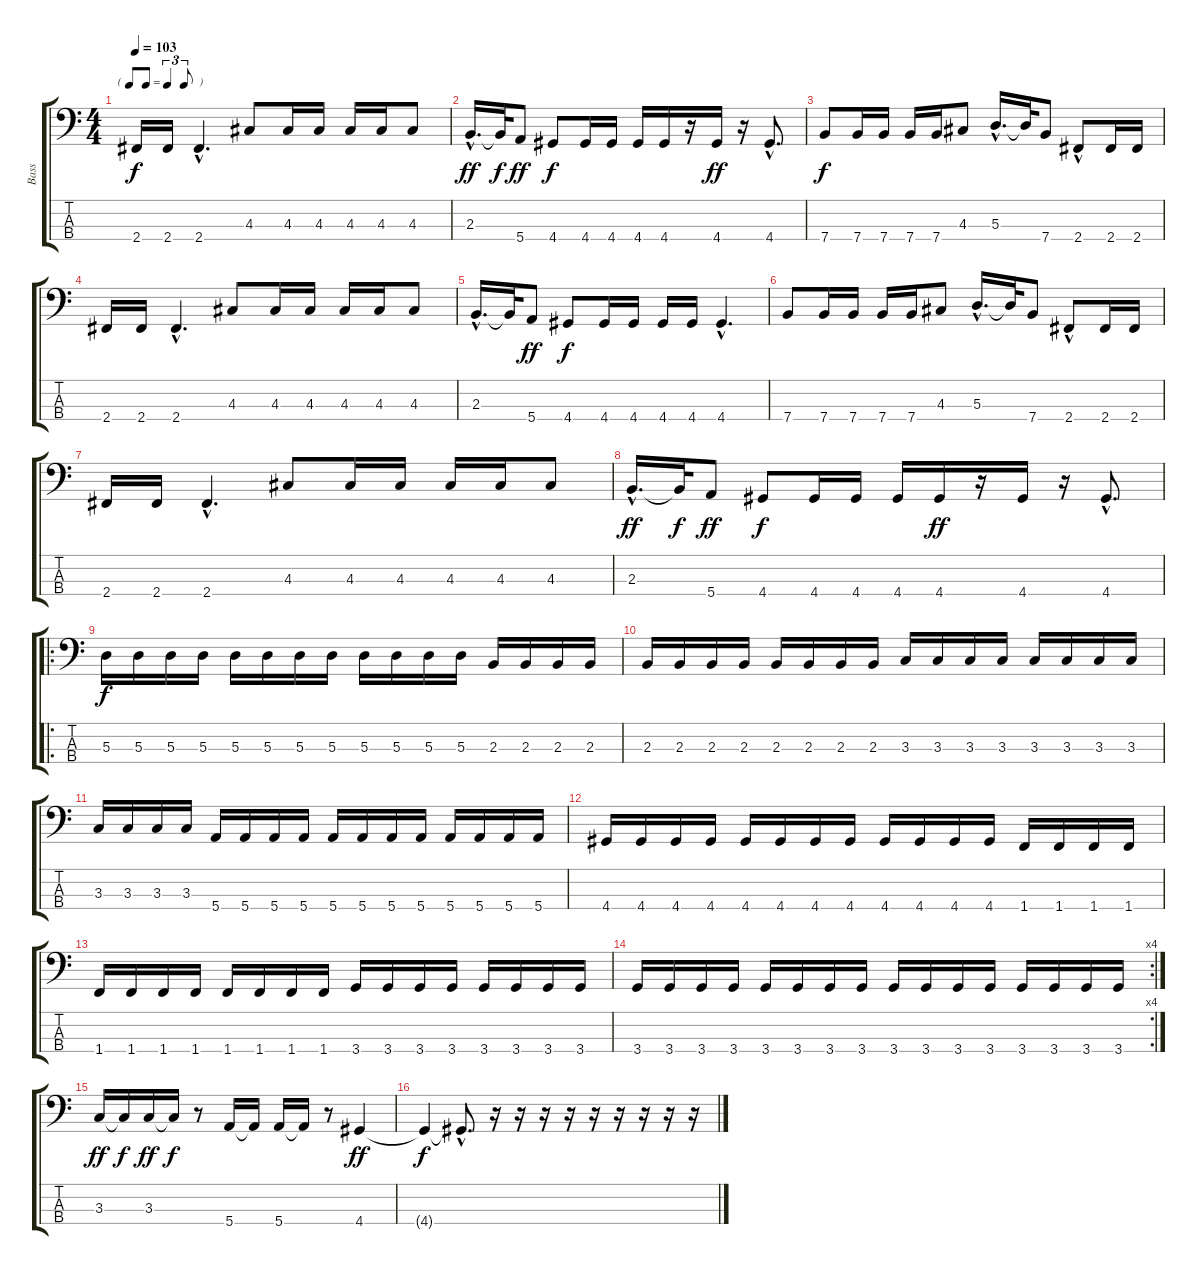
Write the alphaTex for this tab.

\track ("Bass" "Bass") {instrument electricbassfinger}
\staff {score tabs}
\tuning (G2 D2 A1 E1) {hide}
\ts (4 4)
\tf triplet8th
\tempo 103
\clef f4
\ks c
2.4.16{dy f} 2.4.16 2.4{hac}.4{d} 4.3.8 4.3.16 4.3.16 4.3.16 4.3.16 4.3.8 |
2.3{hac}.16{d dy ff} 2.3{t}.32{dy f} 5.4.8{dy ff} 4.4.8{dy f} 4.4.16 4.4.16 4.4.16 4.4.16 r.16 4.4.16{dy ff} r.16 4.4{hac}.8{d} |
7.4.8{dy f} 7.4.16 7.4.16 7.4.16 7.4.16 4.3.8 5.3{hac}.16{d} 5.3{t}.32 7.4.8 2.4{hac}.8 2.4.16 2.4.16 |
2.4.16 2.4.16 2.4{hac}.4{d} 4.3.8 4.3.16 4.3.16 4.3.16 4.3.16 4.3.8 |
2.3{hac}.16{d} 2.3{t}.32 5.4.8{dy ff} 4.4.8{dy f} 4.4.16 4.4.16 4.4.16 4.4.16 4.4{hac}.4{d} |
7.4.8 7.4.16 7.4.16 7.4.16 7.4.16 4.3.8 5.3{hac}.16{d} 5.3{t}.32 7.4.8 2.4{hac}.8 2.4.16 2.4.16 |
2.4.16 2.4.16 2.4{hac}.4{d} 4.3.8 4.3.16 4.3.16 4.3.16 4.3.16 4.3.8 |
2.3{hac}.16{d dy ff} 2.3{t}.32{dy f} 5.4.8{dy ff} 4.4.8{dy f} 4.4.16 4.4.16 4.4.16 4.4.16{dy ff} r.16 4.4.16 r.16 4.4{hac}.8{d} |
\ro
5.3.16{dy f} 5.3.16 5.3.16 5.3.16 5.3.16 5.3.16 5.3.16 5.3.16 5.3.16 5.3.16 5.3.16 5.3.16 2.3.16 2.3.16 2.3.16 2.3.16 |
2.3.16 2.3.16 2.3.16 2.3.16 2.3.16 2.3.16 2.3.16 2.3.16 3.3.16 3.3.16 3.3.16 3.3.16 3.3.16 3.3.16 3.3.16 3.3.16 |
3.3.16 3.3.16 3.3.16 3.3.16 5.4.16 5.4.16 5.4.16 5.4.16 5.4.16 5.4.16 5.4.16 5.4.16 5.4.16 5.4.16 5.4.16 5.4.16 |
4.4.16 4.4.16 4.4.16 4.4.16 4.4.16 4.4.16 4.4.16 4.4.16 4.4.16 4.4.16 4.4.16 4.4.16 1.4.16 1.4.16 1.4.16 1.4.16 |
1.4.16 1.4.16 1.4.16 1.4.16 1.4.16 1.4.16 1.4.16 1.4.16 3.4.16 3.4.16 3.4.16 3.4.16 3.4.16 3.4.16 3.4.16 3.4.16 |
\rc 4
3.4.16 3.4.16 3.4.16 3.4.16 3.4.16 3.4.16 3.4.16 3.4.16 3.4.16 3.4.16 3.4.16 3.4.16 3.4.16 3.4.16 3.4.16 3.4.16 |
3.3.16{dy ff} 3.3{t}.16{dy f} 3.3.16{dy ff} 3.3{t}.16{dy f} r.8 5.4.16 5.4{t}.16 5.4.16 5.4{t}.16 r.8 4.4.4{dy ff} |
4.4{t}.4{dy f} 4.4{hac t}.8{d} r.16 r.16 r.16 r.16 r.16 r.16 r.16 r.16 r.16
